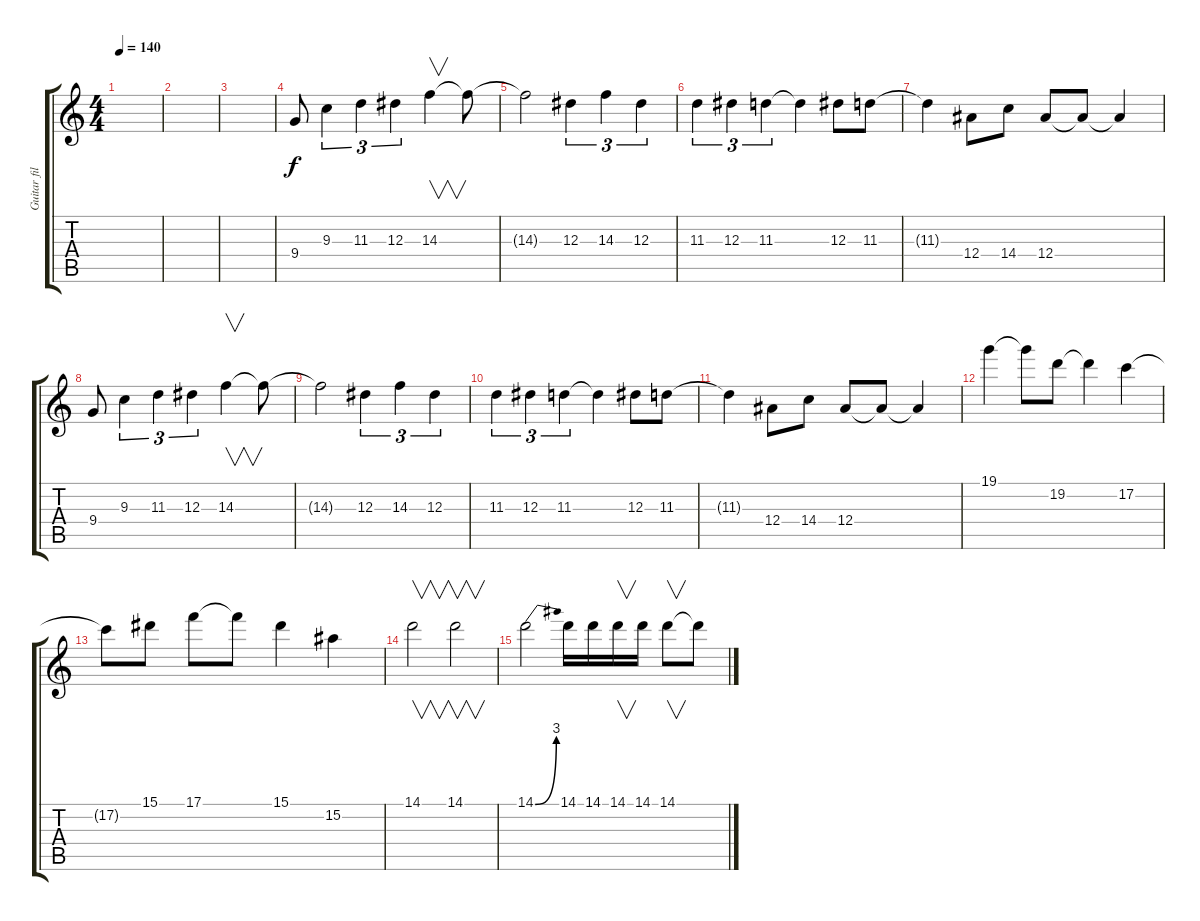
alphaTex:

\track ("Guitar fills" "Guitar fil") {instrument overdrivenguitar}
\staff {score tabs}
\tuning (C4 G3 Eb3 Bb2 F2 C2) {hide}
\ts (4 4)
\tempo 140
\clef g2
\ks c
|
|
|
9.4.8 9.3.4{tu (3 2)} 11.3.4{tu (3 2)} 12.3.4{tu (3 2)} 14.3.4{v} 14.3{t}.8 |
14.3{t}.2 12.3.4{tu (3 2)} 14.3.4{tu (3 2)} 12.3.4{tu (3 2)} |
11.3.4{tu (3 2)} 12.3.4{tu (3 2)} 11.3.4{tu (3 2)} 11.3{t}.4 12.3.8 11.3.8 |
11.3{t}.4 12.4.8 14.4.8 12.4.8 12.4{t}.8 12.4{t}.4 |
9.4.8 9.3.4{tu (3 2)} 11.3.4{tu (3 2)} 12.3.4{tu (3 2)} 14.3.4{v} 14.3{t}.8 |
14.3{t}.2 12.3.4{tu (3 2)} 14.3.4{tu (3 2)} 12.3.4{tu (3 2)} |
11.3.4{tu (3 2)} 12.3.4{tu (3 2)} 11.3.4{tu (3 2)} 11.3{t}.4 12.3.8 11.3.8 |
11.3{t}.4 12.4.8 14.4.8 12.4.8 12.4{t}.8 12.4{t}.4 |
19.1.4 19.1{t}.8 19.2.8 19.2{t}.4 17.2.4 |
17.2{t}.8 15.1.8 17.1.8 17.1{t}.8 15.1.4 15.2.4 |
14.1.2{v} 14.1.2{v} |
14.1{be (bend 0 0 60 12)}.2 14.1.16 14.1.16 14.1.16{v} 14.1.16 14.1.8{v} 14.1{t}.8
